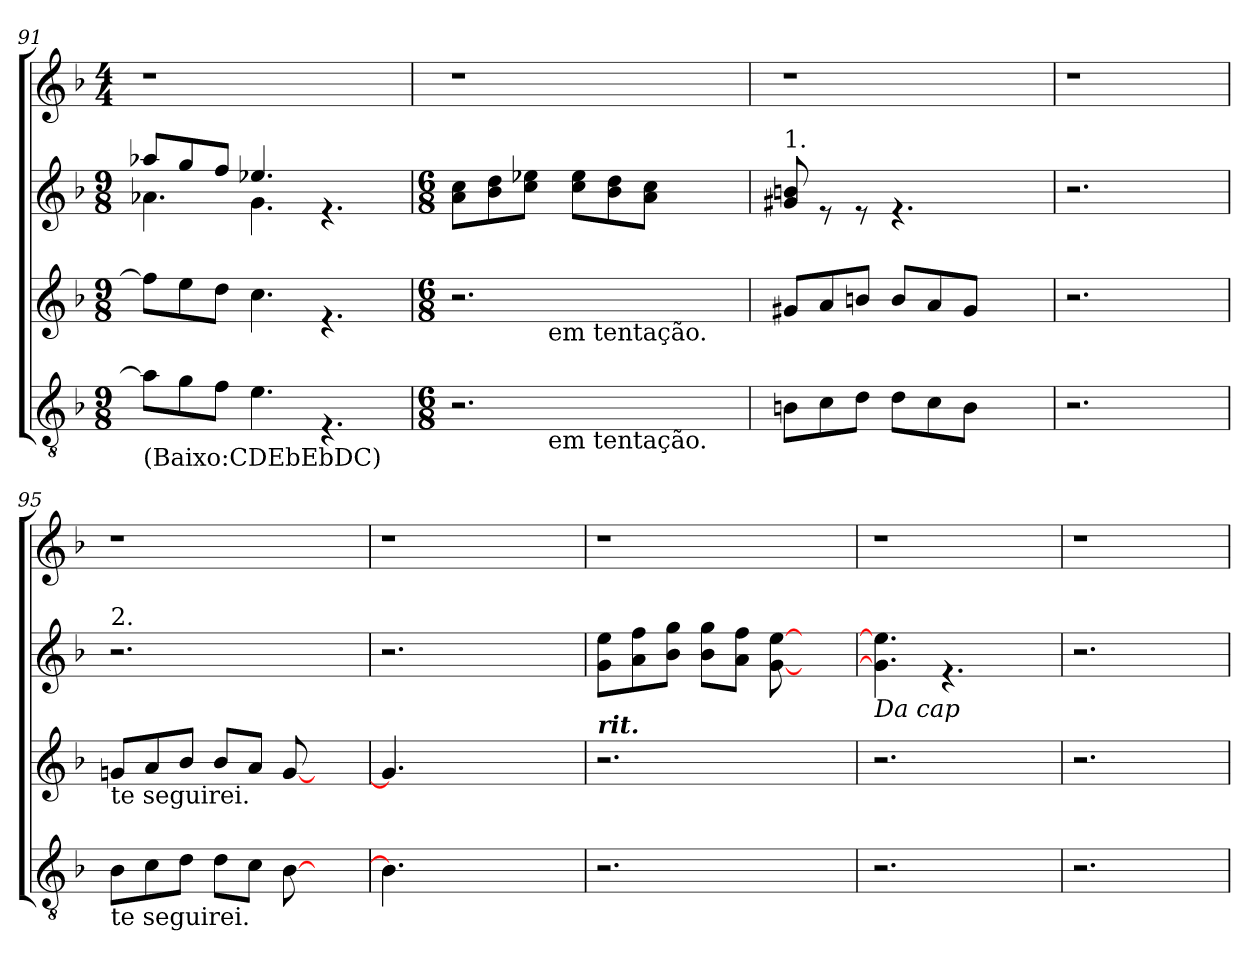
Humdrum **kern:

**kern	**kern	**kern	**kern
*part4	*part3	*part2	*part1
*staff4	*staff3	*staff2	*staff1
!!LO:LB:g=z
*clefGv2	*clefG2	*clefG2	*clefG2
*k[b-]	*k[b-]	*k[b-]	*k[b-]
*F:	*F:	*F:	*F:
*M9/8	*M9/8	*M9/8	*M4/4
=91	=91	=91	=91
*	*	*^	*
!LO:TX:b:t=(Baixo&colon;CDEbEbDC)	!	!	!	!
8a-\L]	8ff\L]	8aa-X/L	4.a-X\	1r
8g\	8ee\	8gg/	.	.
8f\J	8dd\J	8ff/J	.	.
4.e\	4.cc\	4.ee-X/	4.g\	.
4.rE	4.re	4.re	4.ryy	.
.	.	.	.	8ryy
*	*	*v	*v	*
=92	=92	=92	=92
*M6/8	*M6/8	*M6/8	*
*^	*^	*	*
2.r	4ryy	2.r	4ryy	8a\ 8cc\L	1r
.	.	.	.	8b-\ 8dd\	.
.	16ryy	.	16ryy	8cc\ 8ee-X\J	.
!	!	!	!LO:TX:b:t=em tentação.	!	!
!	!LO:TX:b:t=em tentação.	!	!	!	!
.	2ryy	.	2ryy	.	.
.	.	.	.	8cc\ 8ee-\L	.
.	.	.	.	8b-\ 8dd\	.
.	.	.	.	8a\ 8cc\J	.
4ryy	.	4ryy	.	4ryy	.
.	8.ryy	.	8.ryy	.	.
=93	=93	=93	=93	=93	=93
!	!	!	!	!LO:TX:a:t=1.	!
*v	*v	*	*	*	*
*	*v	*v	*	*
8Bn\L	8g#X/L	8g#X/ 8bn/	1r
8c\	8a/	8re	.
8d\J	8bn/J	8re	.
8d\L	8b/L	4.re	.
8c\	8a/	.	.
8B\J	8g#/J	.	.
4ryy	4ryy	4ryy	.
=94	=94	=94	=94
2.r	2.r	2.r	1r
4ryy	4ryy	4ryy	.
=95	=95	=95	=95
!	!	!LO:TX:a:t=2.	!
!	!LO:TX:b:t=te seguirei.	!	!
!LO:TX:b:t=te seguirei.	!	!	!
8B-i\L	8gni/L	2.r	1r
8c\	8a/	.	.
8d\J	8b-/J	.	.
8d\L	8b-/L	.	.
8c\J	8a/J	.	.
[>8B-\	[<8g/	.	.
4ryy	4ryy	4ryy	.
=96	=96	=96	=96
4.B-\]	4.g/]	2.r	1r
2ryy	2ryy	.	.
.	.	4ryy	.
8ryy	8ryy	.	.
=97	=97	=97	=97
!	!LO:TX:a:Bi:t=rit.	!	!
2.r	2.r	8g\ 8ee\L	1r
.	.	8a\ 8ff\	.
.	.	8b-\ 8gg\J	.
.	.	8b-\ 8gg\L	.
.	.	8a\ 8ff\J	.
.	.	[>8g\ [>8ee\	.
4ryy	4ryy	4ryy	.
=98	=98	=98	=98
!	!	!LO:TX:b:i:t=Da cap	!
2.r	2.r	4.g\] 4.ee\]	1r
.	.	4.re	.
4ryy	4ryy	4ryy	.
!!LO:LB:g=z
=99	=99	=99	=99
2.r	2.r	2.r	1r
4ryy	4ryy	4ryy	.
=	=	=	=
*-	*-	*-	*-
